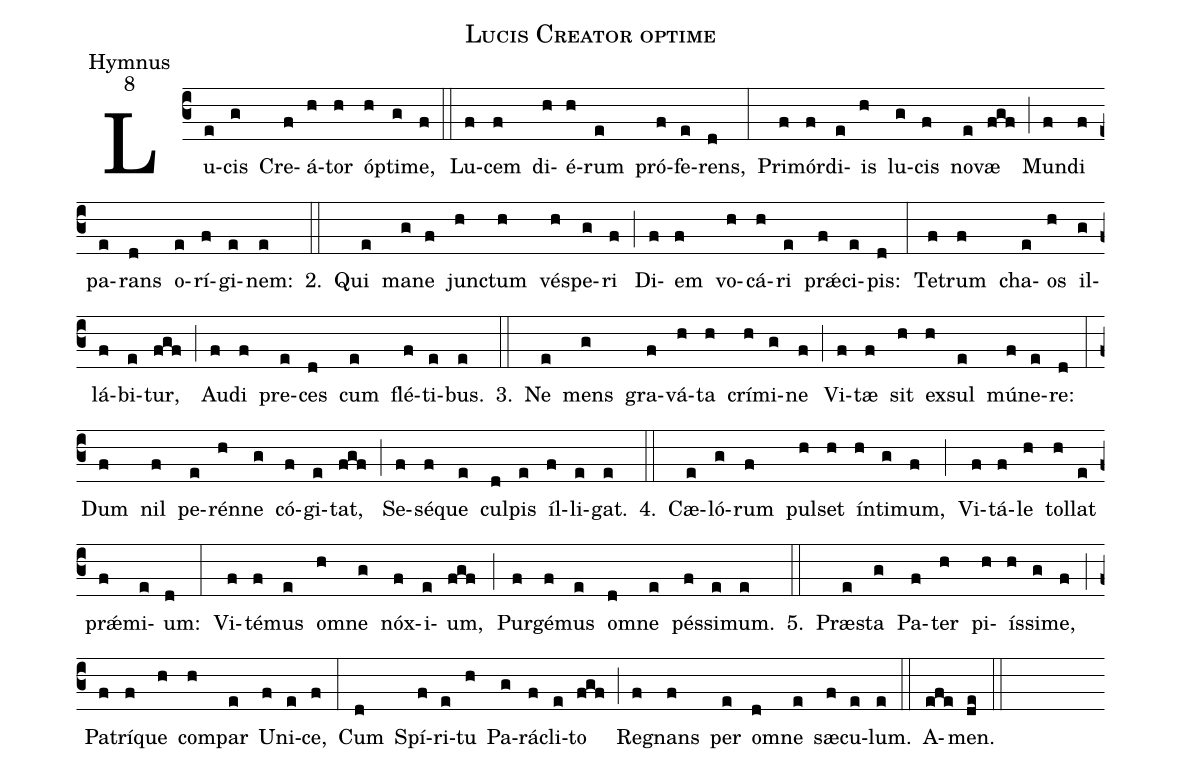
name:Lucis Creator optime;
office-part:Hymnus;
mode:8;
%%
(c3) Lu(e)cis(g) Cre(f)á(h)tor(h) óp(h)ti(g)me,(f) (::) Lu(f)cem(f) di(h)é(h)rum(e) pró(f)fe(e)rens,(d) (:) Pri(f)mór(f)di(e)is(h) lu(g)cis(f) no(e)væ(fgf) (;) Mun(f)di(f) pa(e)rans(d) o(e)rí(f)gi(e)nem:(e) 2.(::) Qui(e) ma(g)ne(f) jun(h)ctum(h) vé(h)spe(g)ri(f) (;) Di(f)em(f) vo(h)cá(h)ri(e) pr<sp>'ae</sp>(f)ci(e)pis:(d) (:) Te(f)trum(f) cha(e)os(h) il(g)lá(f)bi(e)tur,(fgf) (;) Au(f)di(f) pre(e)ces(d) cum(e) flé(f)ti(e)bus.(e) 3.(::) Ne(e) mens(g) gra(f)vá(h)ta(h) crí(h)mi(g)ne(f) (;) Vi(f)tæ(f) sit(h) ex(h)sul(e) mú(f)ne(e)re:(d) (:) Dum(f) nil(f) pe(e)rén(h)ne(g) có(f)gi(e)tat,(fgf) (;) Se(f)sé(f)que(e) cul(d)pis(e) íl(f)li(e)gat.(e) 4.(::) Cæ(e)ló(g)rum(f) pul(h)set(h) ín(h)ti(g)mum,(f) (;) Vi(f)tá(f)le(h) tol(h)lat(e) pr<sp>'ae</sp>(f)mi(e)um:(d) (:) Vi(f)té(f)mus(e) o(h)mne(g) nóx(f)i(e)um,(fgf) (;) Pur(f)gé(f)mus(e) o(d)mne(e) pés(f)si(e)mum.(e) 5.(::) Præ(e)sta(g) Pa(f)ter(h) pi(h)ís(h)si(g)me,(f) (;) Pa(f)trí(f)que(h) com(h)par(e) U(f)ni(e)ce,(f) (:) Cum(d) Spí(f)ri(e)tu(h) Pa(g)rá(f)cli(e)to(fgf) (;) Re(f)gnans(f) per(e) o(d)mne(e) sæ(f)cu(e)lum.(e) (::) A(efe)men.(de) (::)
